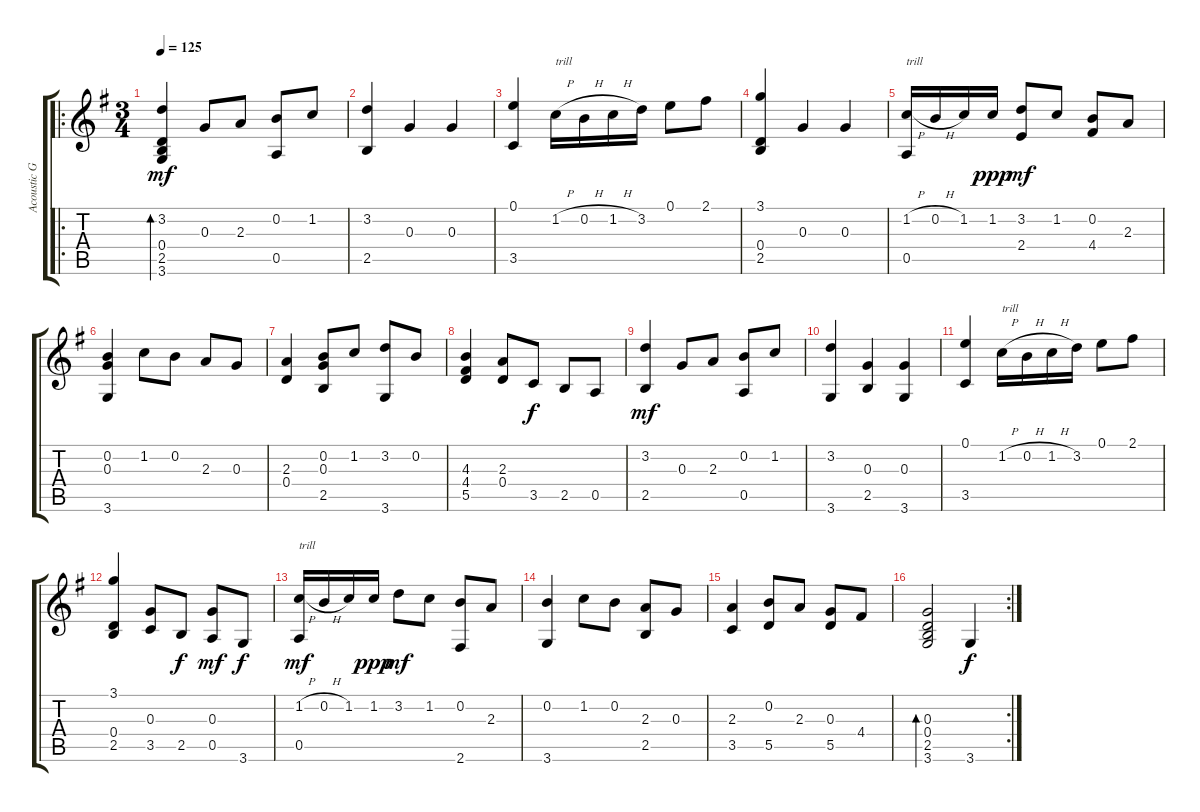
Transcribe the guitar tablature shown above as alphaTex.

\track ("Acoustic Guitar " "Acoustic G") {instrument acousticguitarsteel}
\staff {score tabs}
\tuning (E4 B3 G3 D3 A2 E2) {hide}
\ro
\ts (3 4)
\tempo 125
\clef g2
\ks g
(3.2 0.4 2.5 3.6).4{bd 240 dy mf instrument acousticguitarsteel} 0.3.8 2.3.8 (0.2 0.5).8 1.2.8 |
(3.2 2.5).4 0.3.4{beam Up} 0.3.4{beam Up} |
(0.1 3.5).4 1.2{h}.16{txt "trill"} 0.2{h}.16 1.2{h}.16 3.2.16 0.1.8 2.1.8 |
(3.1 0.4 2.5).4 0.3.4{beam Up} 0.3.4{beam Up} |
(1.2{h} 0.5).16{txt "trill"} 0.2{h}.16 1.2.16 1.2.16{dy ppp} (3.2 2.4).8{dy mf} 1.2.8 (0.2 4.4).8 2.3.8 |
(0.2 0.3 3.6).4{beam Up} 1.2.8 0.2.8 2.3.8 0.3.8 |
(2.3 0.4).4{beam Up} (0.2 0.3 2.5).8 1.2.8 (3.2 3.6).8 0.2.8 |
(4.3 4.4 5.5).4{beam Up} (2.3 0.4).8{beam Up} 3.5.8{dy f} 2.5.8 0.5.8 |
(3.2 2.5).4{dy mf} 0.3.8 2.3.8 (0.2 0.5).8 1.2.8 |
(3.2 3.6).4 (0.3 2.5).4{beam Up} (0.3 3.6).4{beam Up} |
(0.1 3.5).4 1.2{h}.16{txt "trill"} 0.2{h}.16 1.2{h}.16 3.2.16 0.1.8 2.1.8 |
(3.1 0.4 2.5).4{beam Up} (0.3 3.5).8 2.5.8{dy f} (0.3 0.5).8{dy mf} 3.6.8{dy f} |
(1.2{h} 0.5).16{txt "trill" dy mf} 0.2{h}.16 1.2.16 1.2.16{dy ppp} 3.2.8{dy mf} 1.2.8 (0.2 2.6).8 2.3.8 |
(0.2 3.6).4{beam Up} 1.2.8 0.2.8 (2.3 2.5).8 0.3.8 |
(2.3 3.5).4{beam Up} (0.2 5.5).8 2.3.8 (0.3 5.5).8 4.4.8 |
\rc 2
(0.3 0.4 2.5 3.6).2{bd 240} 3.6.4{dy f}
